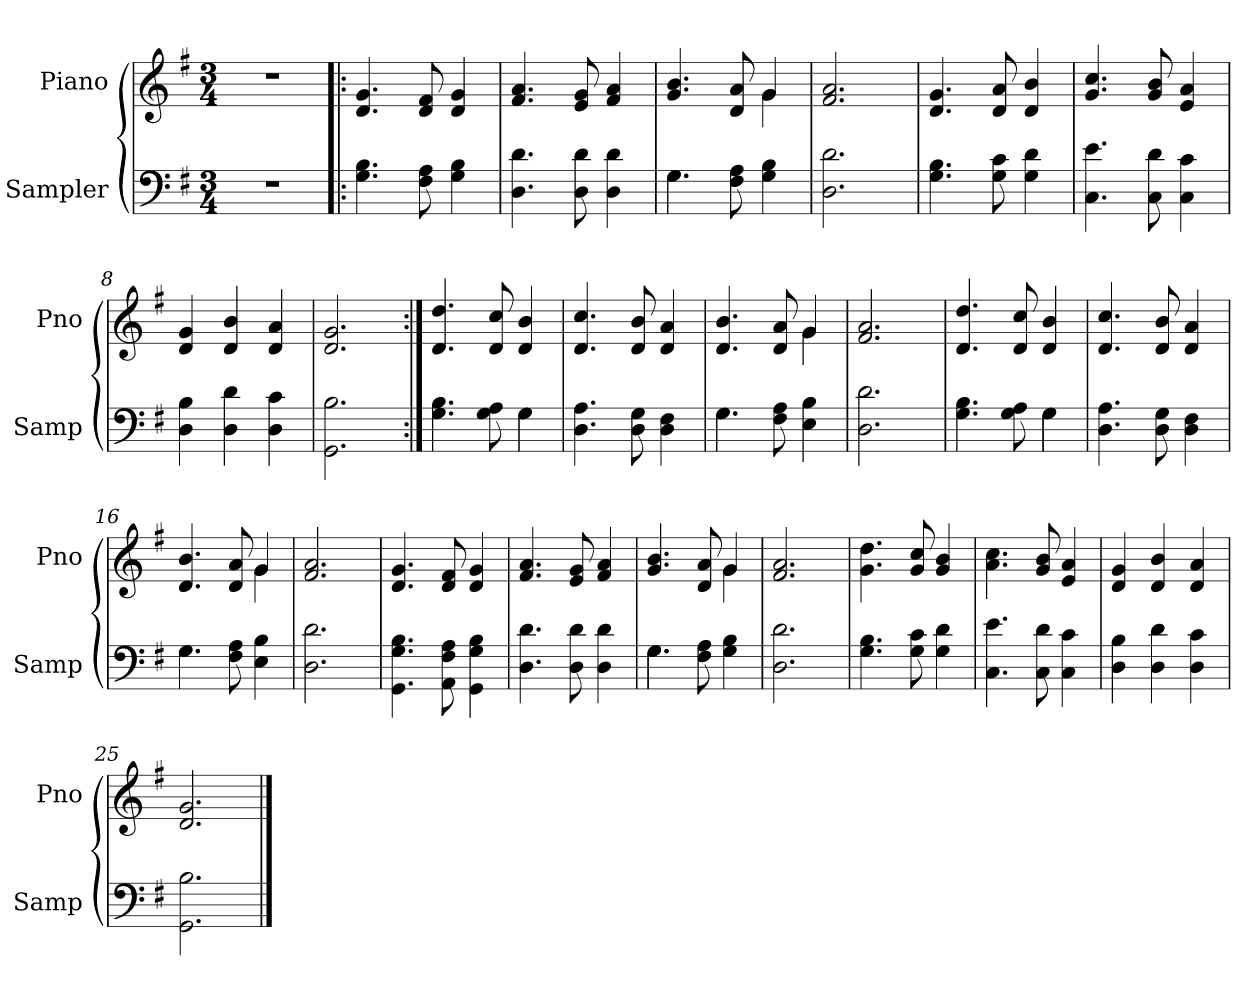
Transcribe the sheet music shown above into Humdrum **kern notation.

**kern	**kern
*part2	*part1
*staff2	*staff1
*I"Sampler	*I"Piano
*I'Samp	*I'Pno
*clefF4	*clefG2
*k[f#]	*k[f#]
*G:	*G:
*M3/4	*M3/4
=1	=1
2.r	2.r
=2!|:	=2!|:
4.G 4.B	4.d 4.g
8F# 8A	8d 8f#
4G 4B	4d 4g
=3	=3
4.D 4.d	4.f# 4.a
8D 8d	8e 8g
4D 4d	4f# 4a
=4	=4
*^	*^
4.G\	4.G	4.g 4.b	2ryy
8F# 8A	4.ryy	8d 8a	.
4G 4B	.	4g/	4g
*v	*v	*	*
*	*v	*v
=5	=5
2.D 2.d	2.f# 2.a
=6	=6
4.G 4.B	4.d 4.g
8G 8c	8d 8a
4G 4d	4d 4b
=7	=7
4.C 4.e	4.g 4.cc
8C 8d	8g 8b
4C 4c	4e 4a
=8	=8
4D 4B	4d 4g
4D 4d	4d 4b
4D 4c	4d 4a
=9	=9
2.GG 2.B	2.d 2.g
=10:|!	=10:|!
*^	*
4.G 4.B	2ryy	4.d 4.dd
8G 8A	.	8d 8cc
4G\	4G	4d 4b
*v	*v	*
=11	=11
4.D 4.A	4.d 4.cc
8D 8G	8d 8b
4D 4F#	4d 4a
=12	=12
*^	*^
4.G\	4.G	4.d 4.b	2ryy
8F# 8A	4.ryy	8d 8a	.
4E 4B	.	4g/	4g
*v	*v	*	*
*	*v	*v
=13	=13
2.D 2.d	2.f# 2.a
=14	=14
*^	*
4.G 4.B	2ryy	4.d 4.dd
8G 8A	.	8d 8cc
4G\	4G	4d 4b
*v	*v	*
=15	=15
4.D 4.A	4.d 4.cc
8D 8G	8d 8b
4D 4F#	4d 4a
=16	=16
*^	*^
4.G\	4.G	4.d 4.b	2ryy
8F# 8A	4.ryy	8d 8a	.
4E 4B	.	4g/	4g
*v	*v	*	*
*	*v	*v
=17	=17
2.D 2.d	2.f# 2.a
=18	=18
4.GG 4.G 4.B	4.d 4.g
8AA 8F# 8A	8d 8f#
4GG 4G 4B	4d 4g
=19	=19
4.D 4.d	4.f# 4.a
8D 8d	8e 8g
4D 4d	4f# 4a
=20	=20
*^	*^
4.G\	4.G	4.g 4.b	2ryy
8F# 8A	4.ryy	8d 8a	.
4G 4B	.	4g/	4g
*v	*v	*	*
*	*v	*v
=21	=21
2.D 2.d	2.f# 2.a
=22	=22
4.G 4.B	4.g 4.dd
8G 8c	8g 8cc
4G 4d	4g 4b
=23	=23
4.C 4.e	4.a 4.cc
8C 8d	8g 8b
4C 4c	4e 4a
=24	=24
4D 4B	4d 4g
4D 4d	4d 4b
4D 4c	4d 4a
=25	=25
2.GG 2.B	2.d 2.g
==	==
*-	*-
